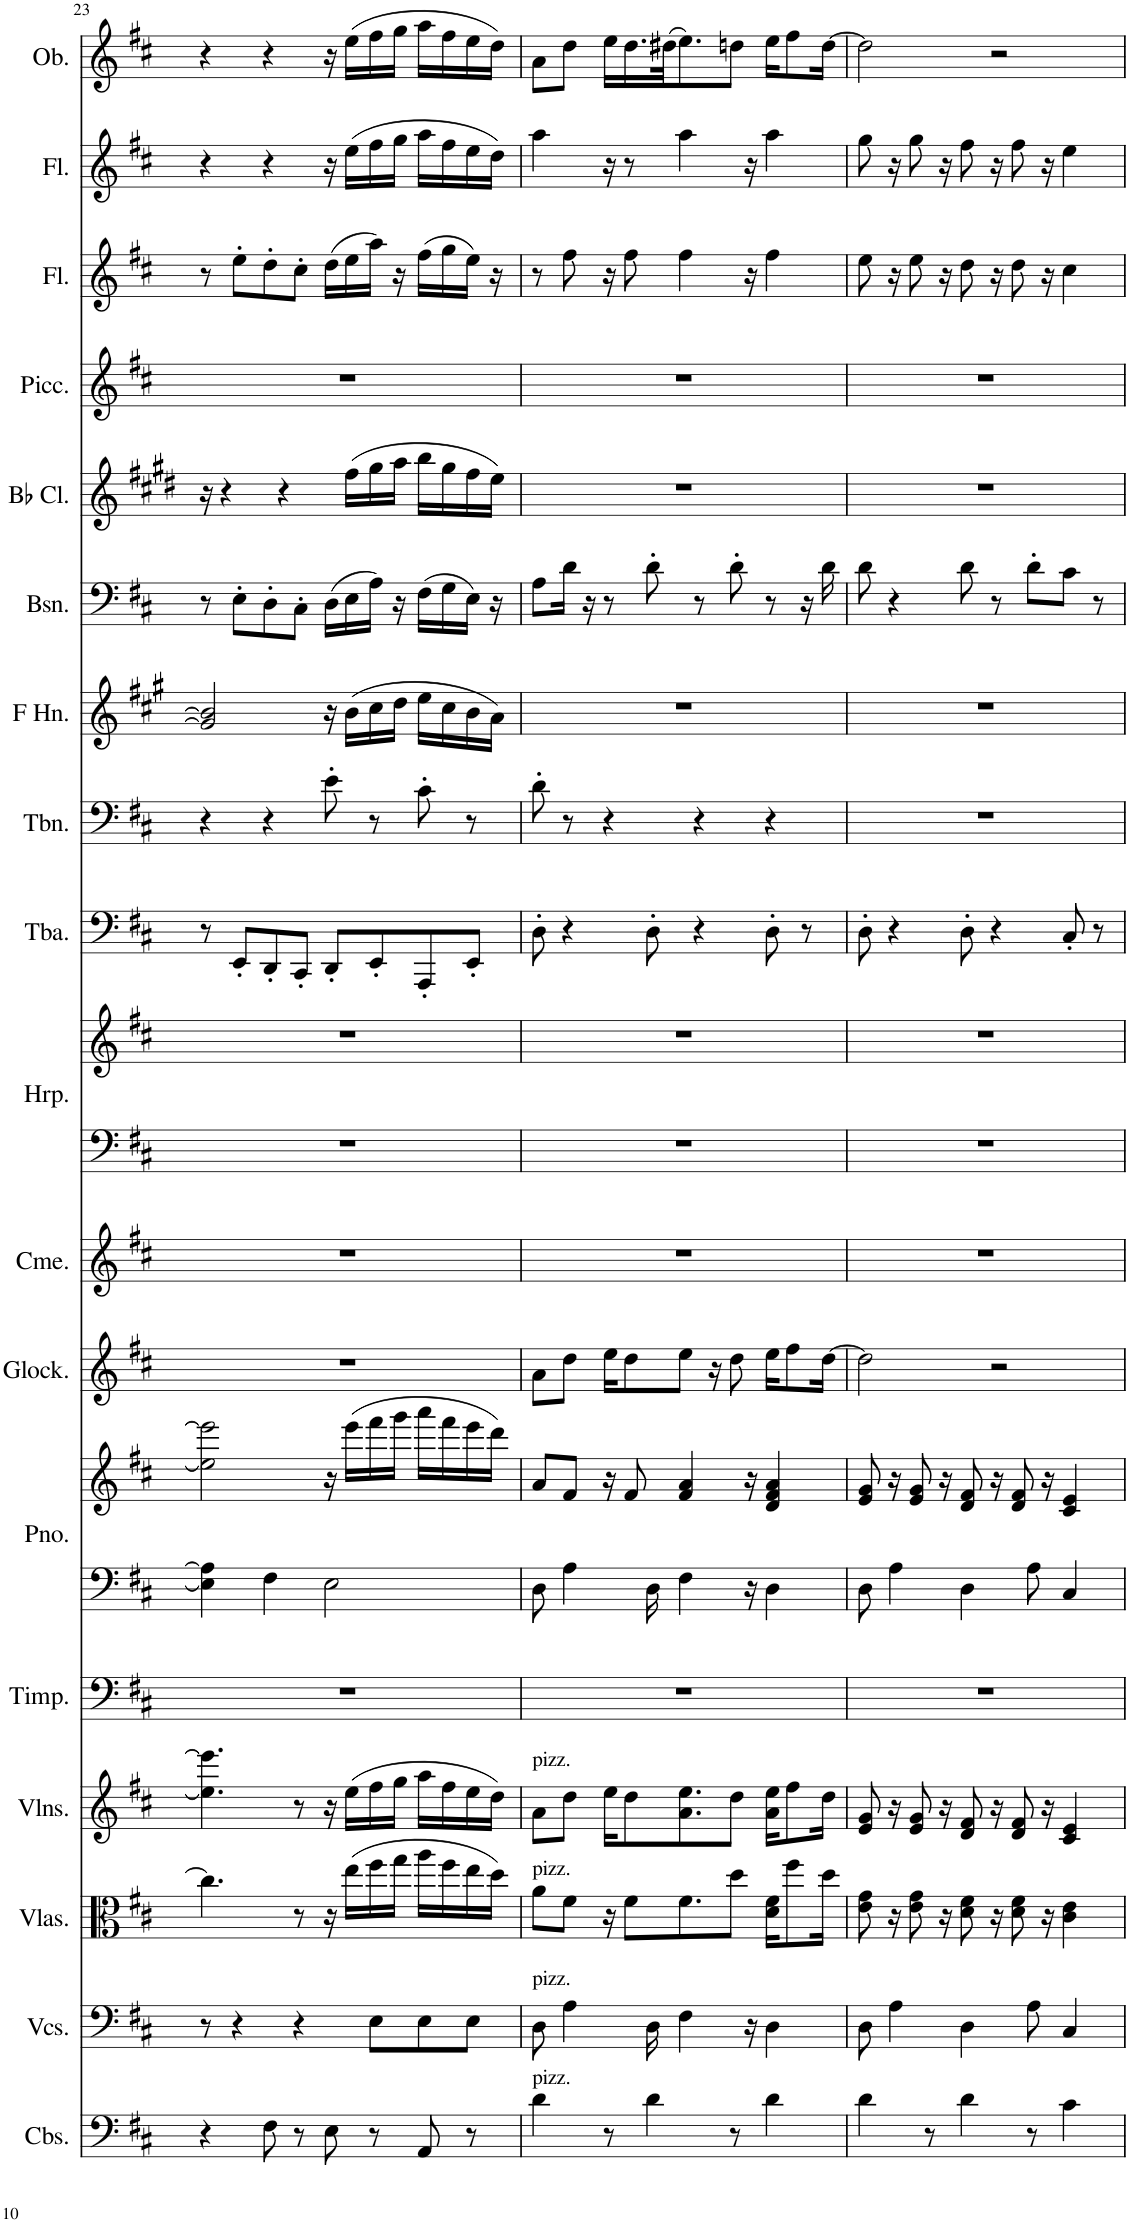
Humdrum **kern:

**kern	**kern	**kern	**kern	**kern	**kern	**kern	**kern	**kern	**kern	**kern	**kern	**kern	**kern	**kern	**kern	**kern	**kern	**kern	**kern
*part18	*part17	*part16	*part15	*part14	*part13	*part13	*part12	*part11	*part10	*part10	*part9	*part8	*part7	*part6	*part5	*part4	*part3	*part2	*part1
*staff20	*staff19	*staff18	*staff17	*staff16	*staff15	*staff14	*staff13	*staff12	*staff11	*staff10	*staff9	*staff8	*staff7	*staff6	*staff5	*staff4	*staff3	*staff2	*staff1
*I"Contrabasses	*I"Violoncellos	*I"Violas	*I"Violins	*I"Timpani	*I"Piano	*	*I"Glockenspiel	*I"Chimes	*I"Harp	*	*I"Tuba	*I"Trombone	*I"Horn in F	*I"Bassoon	*I"Bb Clarinet	*I"Piccolo	*I"Flute	*I"Flute	*I"Oboe
*I'Cbs.	*I'Vcs.	*I'Vlas.	*I'Vlns.	*I'Timp.	*I'Pno.	*	*I'Glock.	*I'Cme.	*I'Hrp.	*	*I'Tba.	*I'Tbn.	*	*I'Bsn.	*I'Bb Cl.	*I'Picc.	*I'Fl.	*I'Fl.	*I'Ob.
!!LO:PB:g=z
*clefF4	*clefF4	*clefC3	*clefG2	*clefF4	*clefF4	*clefG2	*clefG2	*clefG2	*clefF4	*clefG2	*clefF4	*clefF4	*clefG2	*clefF4	*clefG2	*clefG2	*clefG2	*clefG2	*clefG2
*Trd7c12	*	*	*	*	*	*	*Trd-14c-24	*	*	*	*	*	*Trd4c7	*	*Trd1c2	*Trd-7c-12	*	*	*
*k[f#c#]	*k[f#c#]	*k[f#c#]	*k[f#c#]	*k[f#c#]	*k[f#c#]	*k[f#c#]	*k[f#c#]	*k[f#c#]	*k[f#c#]	*k[f#c#]	*k[f#c#]	*k[f#c#]	*k[f#c#g#]	*k[f#c#]	*k[f#c#g#d#]	*k[f#c#]	*k[f#c#]	*k[f#c#]	*k[f#c#]
*M4/4	*M4/4	*M4/4	*M4/4	*M4/4	*M4/4	*M4/4	*M4/4	*M4/4	*M4/4	*M4/4	*M4/4	*M4/4	*M4/4	*M4/4	*M4/4	*M4/4	*M4/4	*M4/4	*M4/4
=23	=23	=23	=23	=23	=23	=23	=23	=23	=23	=23	=23	=23	=23	=23	=23	=23	=23	=23	=23
4r	8r	4.cc#\]	4.ee\] 4.eee\]	1r	4E\] 4A\]	2ee\] 2eee\]	1r	1r	1r	1r	8r	4r	2g#/] 2b/]	8r	16r	1r	8r	4r	4r
.	.	.	.	.	.	.	.	.	.	.	.	.	.	.	4r	.	.	.	.
.	4r	.	.	.	.	.	.	.	.	.	8EE'/L	.	.	8E'\L	.	.	8ee'\L	.	.
8F#\	.	.	.	.	4F#\	.	.	.	.	.	8DD'/	4r	.	8D'\	.	.	8dd'\	4r	4r
.	.	.	.	.	.	.	.	.	.	.	.	.	.	.	4r	.	.	.	.
8r	4r	8r	8r	.	.	.	.	.	.	.	8CC#'/J	.	.	8C#'\J	.	.	8cc#'\J	.	.
8E\	.	16r	16r	.	2E\	16r	.	.	.	.	8DD'/L	8e'\	16r	(16D\LL	.	.	(16dd\LL	16r	16r
.	.	(16ee\LL	(16ee\LL	.	.	(16eee\LL	.	.	.	.	.	.	(16b\LL	16E\	(16ff#\LL	.	16ee\	(16ee\LL	(16ee\LL
8r	8E\L	16ff#\	16ff#\	.	.	16fff#\	.	.	.	.	8EE'/	8r	16cc#\	16A\JJ)	16gg#\	.	16aa\JJ)	16ff#\	16ff#\
.	.	16gg\JJ	16gg\JJ	.	.	16ggg\JJ	.	.	.	.	.	.	16dd\JJ	16r	16aa\JJ	.	16r	16gg\JJ	16gg\JJ
8AA/	8E\	16aa\LL	16aa\LL	.	.	16aaa\LL	.	.	.	.	8AAA'/	8c#'\	16ee\LL	(16F#\LL	16bb\LL	.	(16ff#\LL	16aa\LL	16aa\LL
.	.	16ff#\	16ff#\	.	.	16fff#\	.	.	.	.	.	.	16cc#\	16G\	16gg#\	.	16gg\	16ff#\	16ff#\
8r	8E\J	16ee\	16ee\	.	.	16eee\	.	.	.	.	8EE'/J	8r	16b\	16E\JJ)	16ff#\	.	16ee\JJ)	16ee\	16ee\
.	.	16dd\JJ)	16dd\JJ)	.	.	16ddd\JJ)	.	.	.	.	.	.	16a\JJ)	16r	16ee\JJ)	.	16r	16dd\JJ)	16dd\JJ)
=24	=24	=24	=24	=24	=24	=24	=24	=24	=24	=24	=24	=24	=24	=24	=24	=24	=24	=24	=24
!	!	!	!LO:TX:a:t=pizz.	!	!	!	!	!	!	!	!	!	!	!	!	!	!	!	!
!	!	!LO:TX:a:t=pizz.	!	!	!	!	!	!	!	!	!	!	!	!	!	!	!	!	!
!	!LO:TX:a:t=pizz.	!	!	!	!	!	!	!	!	!	!	!	!	!	!	!	!	!	!
!LO:TX:a:t=pizz.	!	!	!	!	!	!	!	!	!	!	!	!	!	!	!	!	!	!	!
4d\	8D\	8a\L	8a\L	1r	8D\	8a/L	8a\L	1r	1r	1r	8D'\	8d'\	1r	8A\L	1r	1r	8r	4aa\	8a\L
.	4A\	8f#\J	8dd\J	.	4A\	8f#/J	8dd\J	.	.	.	4r	8r	.	16d\Jk	.	.	8ff#\	.	8dd\J
.	.	.	.	.	.	.	.	.	.	.	.	.	.	16r	.	.	.	.	.
8r	.	16r	16ee\KL	.	.	16r	16ee\KL	.	.	.	.	4r	.	8r	.	.	16r	16r	16ee\LL
.	.	8f#\L	8dd\	.	.	8f#/	8dd\	.	.	.	.	.	.	.	.	.	8ff#\	8r	16.dd\
4d\	16D\	.	.	.	16D\	.	.	.	.	.	8D'\	.	.	8d'\	.	.	.	.	.
.	.	.	.	.	.	.	.	.	.	.	.	.	.	.	.	.	.	.	(32dd#X\JK
.	4F#\	8.f#\	8.a\ 8.ee\	.	4F#\	4f#/ 4a/	8ee\J	.	.	.	.	.	.	.	.	.	4ff#\	4aa\	8.ee\)
.	.	.	.	.	.	.	.	.	.	.	4r	4r	.	8r	.	.	.	.	.
.	.	.	.	.	.	.	16r	.	.	.	.	.	.	.	.	.	.	.	.
8r	.	8dd\J	8dd\J	.	.	.	8dd\	.	.	.	.	.	.	8d'\	.	.	.	.	8ddn\J
.	16r	.	.	.	16r	16r	.	.	.	.	.	.	.	.	.	.	16r	16r	.
4d\	4D\	16d\ 16f#\KL	16a\ 16ee\KL	.	4D\	4d/ 4f#/ 4a/	16ee\KL	.	.	.	8D'\	4r	.	8r	.	.	4ff#\	4aa\	16ee\KL
.	.	8ff#\	8ff#\	.	.	.	8ff#\	.	.	.	.	.	.	.	.	.	.	.	8ff#\
.	.	.	.	.	.	.	.	.	.	.	8r	.	.	16r	.	.	.	.	.
.	.	16dd\Jk	16dd\Jk	.	.	.	[16dd\Jk	.	.	.	.	.	.	16d\	.	.	.	.	[16dd\Jk
=25	=25	=25	=25	=25	=25	=25	=25	=25	=25	=25	=25	=25	=25	=25	=25	=25	=25	=25	=25
4d\	8D\	8e\ 8g\	8e/ 8g/	1r	8D\	8e/ 8g/	2dd\]	1r	1r	1r	8D'\	1r	1r	8d\	1r	1r	8ee\	8gg\	2dd\]
.	4A\	16r	16r	.	4A\	16r	.	.	.	.	4r	.	.	4r	.	.	16r	16r	.
.	.	8e\ 8g\	8e/ 8g/	.	.	8e/ 8g/	.	.	.	.	.	.	.	.	.	.	8ee\	8gg\	.
8r	.	.	.	.	.	.	.	.	.	.	.	.	.	.	.	.	.	.	.
.	.	16r	16r	.	.	16r	.	.	.	.	.	.	.	.	.	.	16r	16r	.
4d\	4D\	8d\ 8f#\	8d/ 8f#/	.	4D\	8d/ 8f#/	.	.	.	.	8D'\	.	.	8d\	.	.	8dd\	8ff#\	.
.	.	16r	16r	.	.	16r	2r	.	.	.	4r	.	.	8r	.	.	16r	16r	2r
.	.	8d\ 8f#\	8d/ 8f#/	.	.	8d/ 8f#/	.	.	.	.	.	.	.	.	.	.	8dd\	8ff#\	.
8r	8A\	.	.	.	8A\	.	.	.	.	.	.	.	.	8d'\L	.	.	.	.	.
.	.	16r	16r	.	.	16r	.	.	.	.	.	.	.	.	.	.	16r	16r	.
4c#\	4C#/	4c#\ 4e\	4c#/ 4e/	.	4C#/	4c#/ 4e/	.	.	.	.	8C#'/	.	.	8c#\J	.	.	4cc#\	4ee\	.
.	.	.	.	.	.	.	.	.	.	.	8r	.	.	8r	.	.	.	.	.
=	=	=	=	=	=	=	=	=	=	=	=	=	=	=	=	=	=	=	=
*-	*-	*-	*-	*-	*-	*-	*-	*-	*-	*-	*-	*-	*-	*-	*-	*-	*-	*-	*-
